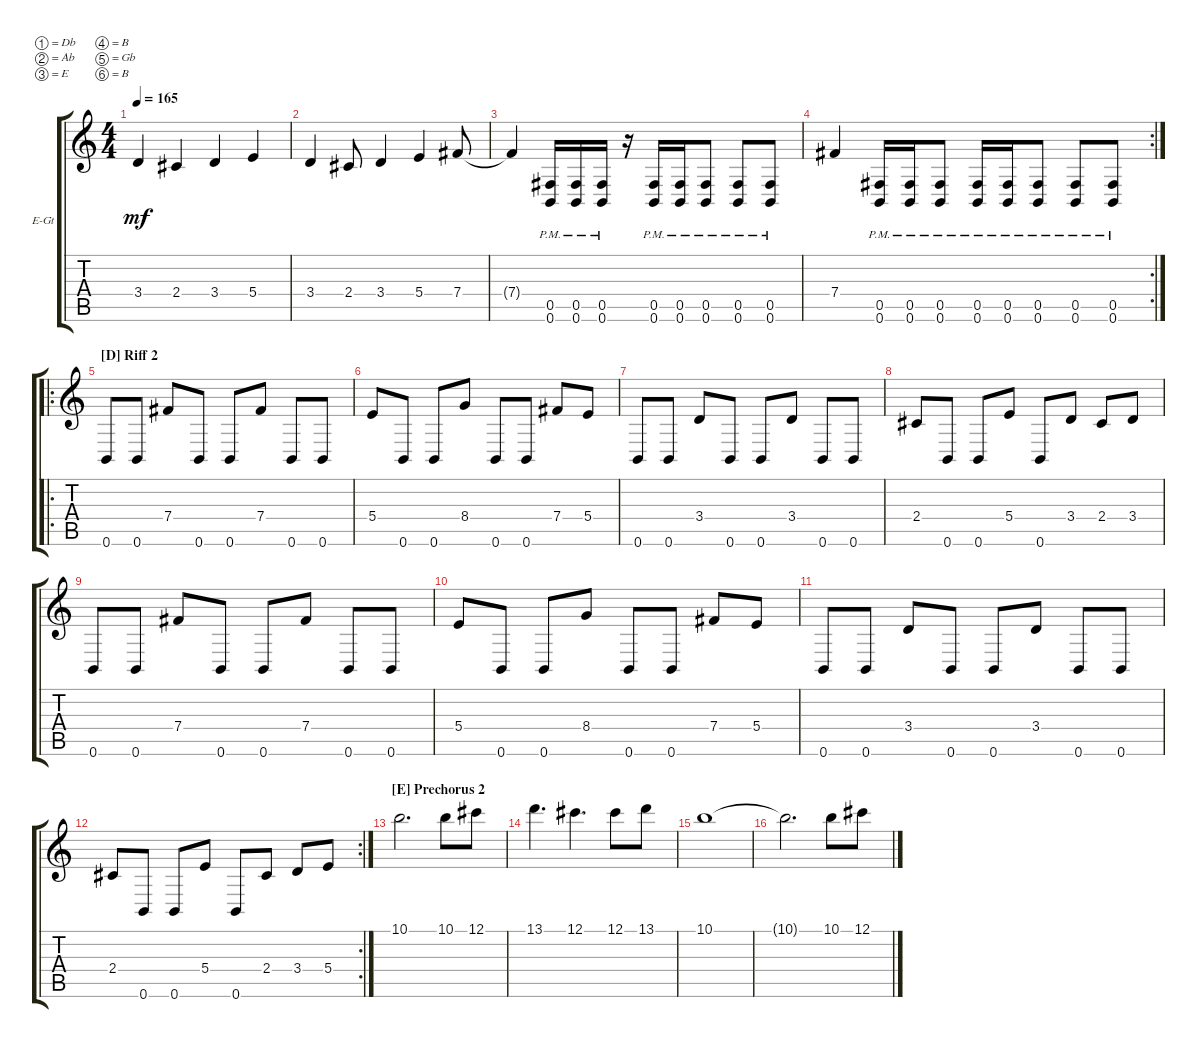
\bracketExtendMode groupsimilarinstruments
\firstSystemTrackNameOrientation horizontal
\otherSystemsTrackNameOrientation horizontal
\track ("Electric Guitar 1" "E-Gt") {instrument distortionguitar}
\staff {score tabs}
\tuning (Db4 Ab3 E3 B2 Gb2 B1)
\ts (4 4)
\tempo 165
\clef g2
\ks c
3.4.4{dy mf} 2.4.4 3.4.4 5.4.4 |
3.4.4 2.4.8 3.4.4 5.4.4 7.4.8 |
7.4{t}.4 (0.6{pm} 0.5{pm}).16 (0.5{pm} 0.6{pm}).16 (0.6{pm} 0.5{pm}).16 r.16 (0.5{pm} 0.6{pm}).16 (0.6{pm} 0.5{pm}).16 (0.5{pm} 0.6{pm}).8 (0.6{pm} 0.5{pm}).8 (0.5{pm} 0.6{pm}).8 |
\rc 2
7.4.4 (0.6{pm} 0.5{pm}).16 (0.5{pm} 0.6{pm}).16 (0.6{pm} 0.5{pm}).8 (0.5{pm} 0.6{pm}).16 (0.6{pm} 0.5{pm}).16 (0.5{pm} 0.6{pm}).8 (0.6{pm} 0.5{pm}).8 (0.5{pm} 0.6{pm}).8 |
\ro
\section ("D" "Riff 2")
0.6.8 0.6.8 7.4.8 0.6.8 0.6.8 7.4.8 0.6.8 0.6.8 |
5.4.8 0.6.8 0.6.8 8.4.8 0.6.8 0.6.8 7.4.8 5.4.8 |
0.6.8 0.6.8 3.4.8 0.6.8 0.6.8 3.4.8 0.6.8 0.6.8 |
2.4.8 0.6.8 0.6.8 5.4.8 0.6.8 3.4.8 2.4.8 3.4.8 |
0.6.8 0.6.8 7.4.8 0.6.8 0.6.8 7.4.8 0.6.8 0.6.8 |
5.4.8 0.6.8 0.6.8 8.4.8 0.6.8 0.6.8 7.4.8 5.4.8 |
0.6.8 0.6.8 3.4.8 0.6.8 0.6.8 3.4.8 0.6.8 0.6.8 |
\rc 2
2.4.8 0.6.8 0.6.8 5.4.8 0.6.8 2.4.8 3.4.8 5.4.8 |
\section ("E" "Prechorus 2")
10.1.2{d} 10.1.8 12.1.8 |
13.1.4{d} 12.1.4{d} 12.1.8 13.1.8 |
10.1.1 |
10.1{t}.2{d} 10.1.8 12.1.8
